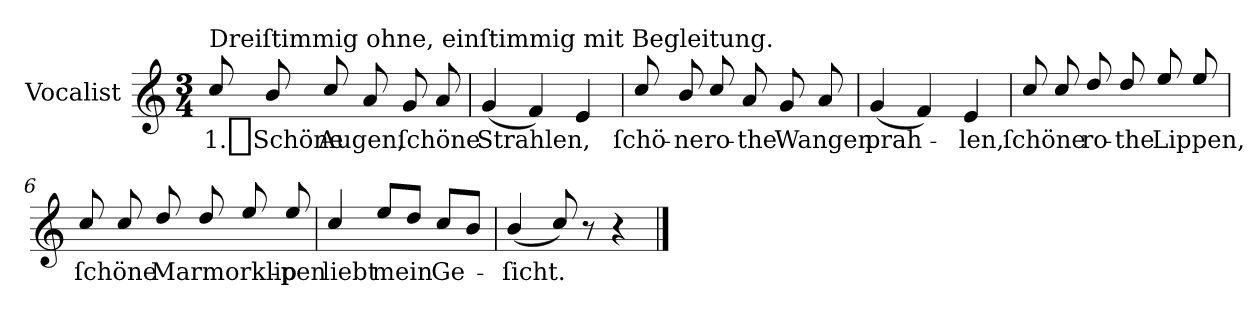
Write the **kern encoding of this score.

**kern	**text
*part1	*part1
*staff1	*staff1
*I"Vocalist	*
*clefG2	*
*k[]	*
*C:	*
*M3/4	*
=1	=1
!LO:TX:a:t=Dreiſtimmig ohne, einſtimmig mit Begleitung.	!
8cc/	1._Schöne
8b/	.
8cc/	Augen,
8a/	.
8g/	ſchöne
8a/	.
=2	=2
(4g	Strahlen,
4f)	.
4e	.
=3	=3
8cc/	ſchö-
8b/	-ne
8cc/	ro-
8a/	-the
8g/	Wangen
8a/	.
=4	=4
(4g	prah-
4f)	.
4e	-len,
=5	=5
8cc/	ſchöne
8cc/	.
8dd/	ro-
8dd/	-the
8ee/	Lippen,
8ee/	.
=6	=6
8cc/	ſchöne
8cc/	.
8dd/	Marmorklip-
8dd/	.
8ee/	.
8ee/	-pen
=7	=7
4cc/	liebt
8ee/L	mein
8ddJ	.
8cc/L	Ge-
8bJ	.
=8	=8
(>4b/	-ſicht.
8cc/)	.
8r	.
4r	.
==	==
*-	*-
